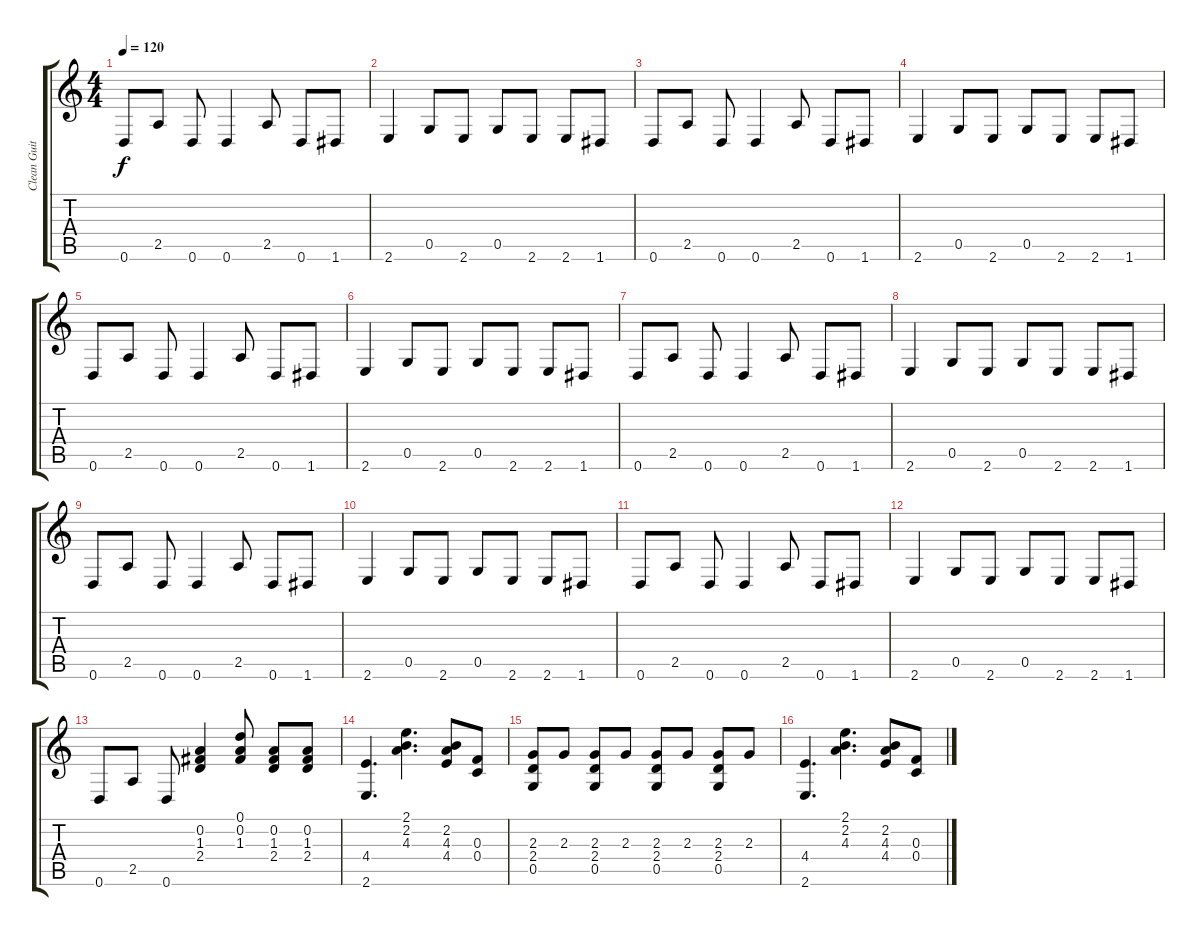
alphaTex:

\track ("Clean Guitar" "Clean Guit") {instrument electricguitarclean}
\staff {score tabs}
\tuning (D4 A3 F3 C3 G2 D2) {hide}
\ts (4 4)
\tempo 120
\clef g2
\ks c
0.6.8{dy f} 2.5.8 0.6.8 0.6.4 2.5.8 0.6.8 1.6.8 |
2.6.4 0.5.8 2.6.8 0.5.8 2.6.8 2.6.8 1.6.8 |
0.6.8 2.5.8 0.6.8 0.6.4 2.5.8 0.6.8 1.6.8 |
2.6.4 0.5.8 2.6.8 0.5.8 2.6.8 2.6.8 1.6.8 |
0.6.8 2.5.8 0.6.8 0.6.4 2.5.8 0.6.8 1.6.8 |
2.6.4 0.5.8 2.6.8 0.5.8 2.6.8 2.6.8 1.6.8 |
0.6.8 2.5.8 0.6.8 0.6.4 2.5.8 0.6.8 1.6.8 |
2.6.4 0.5.8 2.6.8 0.5.8 2.6.8 2.6.8 1.6.8 |
0.6.8 2.5.8 0.6.8 0.6.4 2.5.8 0.6.8 1.6.8 |
2.6.4 0.5.8 2.6.8 0.5.8 2.6.8 2.6.8 1.6.8 |
0.6.8 2.5.8 0.6.8 0.6.4 2.5.8 0.6.8 1.6.8 |
2.6.4 0.5.8 2.6.8 0.5.8 2.6.8 2.6.8 1.6.8 |
0.6.8 2.5.8 0.6.8 (0.2 1.3 2.4).4 (0.1 0.2 1.3).8 (0.2 1.3 2.4).8 (0.2 1.3 2.4).8 |
(4.4 2.6).4{d} (2.1 2.2 4.3).4{d} (2.2 4.3 4.4).8 (0.3 0.4).8 |
(2.3 2.4 0.5).8 2.3.8 (2.3 2.4 0.5).8 2.3.8 (2.3 2.4 0.5).8 2.3.8 (2.3 2.4 0.5).8 2.3.8 |
(4.4 2.6).4{d} (2.1 2.2 4.3).4{d} (2.2 4.3 4.4).8 (0.3 0.4).8
